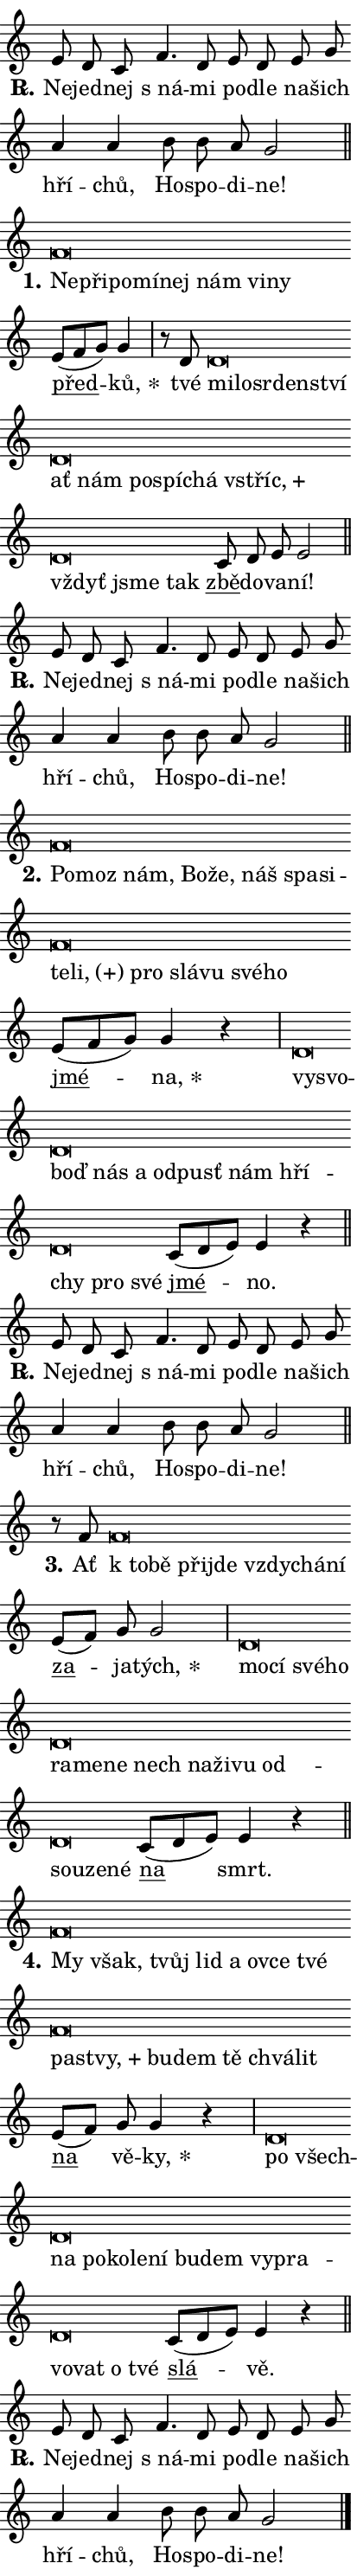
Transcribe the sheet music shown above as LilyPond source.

\version "2.24.0"
\header { tagline = "" }
\paper {
  indent = 0\cm
  top-margin = 0\cm
  right-margin = 0.13\cm % to fit lyric hyphens
  bottom-margin = 0\cm
  left-margin = 0\cm
  paper-width = 7\cm
  page-breaking = #ly:one-page-breaking
  system-system-spacing.basic-distance = #11
  score-system-spacing.basic-distance = #11
  ragged-last = ##f
}


%% Author: Thomas Morley
%% https://lists.gnu.org/archive/html/lilypond-user/2020-05/msg00002.html
#(define (line-position grob)
"Returns position of @var[grob} in current system:
   @code{'start}, if at first time-step
   @code{'end}, if at last time-step
   @code{'middle} otherwise
"
  (let* ((col (ly:item-get-column grob))
         (ln (ly:grob-object col 'left-neighbor))
         (rn (ly:grob-object col 'right-neighbor))
         (col-to-check-left (if (ly:grob? ln) ln col))
         (col-to-check-right (if (ly:grob? rn) rn col))
         (break-dir-left
           (and
             (ly:grob-property col-to-check-left 'non-musical #f)
             (ly:item-break-dir col-to-check-left)))
         (break-dir-right
           (and
             (ly:grob-property col-to-check-right 'non-musical #f)
             (ly:item-break-dir col-to-check-right))))
        (cond ((eqv? 1 break-dir-left) 'start)
              ((eqv? -1 break-dir-right) 'end)
              (else 'middle))))

#(define (tranparent-at-line-position vctor)
  (lambda (grob)
  "Relying on @code{line-position} select the relevant enry from @var{vctor}.
Used to determine transparency,"
    (case (line-position grob)
      ((end) (not (vector-ref vctor 0)))
      ((middle) (not (vector-ref vctor 1)))
      ((start) (not (vector-ref vctor 2))))))

noteHeadBreakVisibility =
#(define-music-function (break-visibility)(vector?)
"Makes @code{NoteHead}s transparent relying on @var{break-visibility}"
#{
  \override NoteHead.transparent =
    #(tranparent-at-line-position break-visibility)
#})

#(define delete-ledgers-for-transparent-note-heads
  (lambda (grob)
    "Reads whether a @code{NoteHead} is transparent.
If so this @code{NoteHead} is removed from @code{'note-heads} from
@var{grob}, which is supposed to be @code{LedgerLineSpanner}.
As a result ledgers are not printed for this @code{NoteHead}"
    (let* ((nhds-array (ly:grob-object grob 'note-heads))
           (nhds-list
             (if (ly:grob-array? nhds-array)
                 (ly:grob-array->list nhds-array)
                 '()))
           ;; Relies on the transparent-property being done before
           ;; Staff.LedgerLineSpanner.after-line-breaking is executed.
           ;; This is fragile ...
           (to-keep
             (remove
               (lambda (nhd)
                 (ly:grob-property nhd 'transparent #f))
               nhds-list)))
      ;; TODO find a better method to iterate over grob-arrays, similiar
      ;; to filter/remove etc for lists
      ;; For now rebuilt from scratch
      (set! (ly:grob-object grob 'note-heads)  '())
      (for-each
        (lambda (nhd)
          (ly:pointer-group-interface::add-grob grob 'note-heads nhd))
        to-keep))))

squashNotes = {
  \override NoteHead.X-extent = #'(-0.2 . 0.2)
  \override NoteHead.Y-extent = #'(-0.75 . 0)
  \override NoteHead.stencil =
    #(lambda (grob)
       (let ((pos (ly:grob-property grob 'staff-position)))
         (begin
           (if (< pos -7) (display "ERROR: Lower brevis then expected\n") (display "OK: Expected brevis position\n"))
           (if (<= pos -6) ly:text-interface::print ly:note-head::print))))
}
unSquashNotes = {
  \revert NoteHead.X-extent
  \revert NoteHead.Y-extent
  \revert NoteHead.stencil
}

hideNotes = \noteHeadBreakVisibility #begin-of-line-visible
unHideNotes = \noteHeadBreakVisibility #all-visible

% work-around for resetting accidentals
% https://lilypond.org/doc/v2.23/Documentation/notation/displaying-rhythms#unmetered-music
cadenzaMeasure = {
  \cadenzaOff
  \partial 1024 s1024
  \cadenzaOn
}

#(define-markup-command (accent layout props text) (markup?)
  "Underline accented syllable"
  (interpret-markup layout props
    #{\markup \override #'(offset . 4.3) \underline { #text }#}))

responsum = \markup \concat {
  "R" \hspace #-1.05 \path #0.1 #'((moveto 0 0.07) (lineto 0.9 0.8)) \hspace #0.05 "."
}

spaceSize = #0.6828661417322834 % exact space size for TeX Gyre Schola

\layout {
  \context {
    \Staff
    \remove "Time_signature_engraver"
    \override LedgerLineSpanner.after-line-breaking = #delete-ledgers-for-transparent-note-heads
  }
  \context {
    \Lyrics {
      \override LyricSpace.minimum-distance = \spaceSize
      \override LyricText.font-name = #"TeX Gyre Schola"
      \override LyricText.font-size = 1
      \override StanzaNumber.font-name = #"TeX Gyre Schola Bold"
      \override StanzaNumber.font-size = 1
    }
  }
  \context {
    \Score 
    \override NoteHead.text =
      #(lambda (grob) 
        (let ((pos (ly:grob-property grob 'staff-position)))
          #{\markup {
            \combine
              \halign #-0.55 \raise #(if (= pos -6) 0 0.5) \override #'(thickness . 2) \draw-line #'(3.2 . 0)
              \musicglyph "noteheads.sM1"
          }#}))
  }
}

% magnetic-lyrics.ily
%
%   written by
%     Jean Abou Samra <jean@abou-samra.fr>
%     Werner Lemberg <wl@gnu.org>
%
%   adapted by
%     Jiri Hon <jiri.hon@gmail.com>
%
% Version 2022-Apr-15

% https://www.mail-archive.com/lilypond-user@gnu.org/msg149350.html

#(define (Left_hyphen_pointer_engraver context)
   "Collect syllable-hyphen-syllable occurrences in lyrics and store
them in properties.  This engraver only looks to the left.  For
example, if the lyrics input is @code{foo -- bar}, it does the
following.

@itemize @bullet
@item
Set the @code{text} property of the @code{LyricHyphen} grob between
@q{foo} and @q{bar} to @code{foo}.

@item
Set the @code{left-hyphen} property of the @code{LyricText} grob with
text @q{foo} to the @code{LyricHyphen} grob between @q{foo} and
@q{bar}.
@end itemize

Use this auxiliary engraver in combination with the
@code{lyric-@/text::@/apply-@/magnetic-@/offset!} hook."
   (let ((hyphen #f)
         (text #f))
     (make-engraver
      (acknowledgers
       ((lyric-syllable-interface engraver grob source-engraver)
        (set! text grob)))
      (end-acknowledgers
       ((lyric-hyphen-interface engraver grob source-engraver)
        ;(when (not (grob::has-interface grob 'lyric-space-interface))
          (set! hyphen grob)));)
      ((stop-translation-timestep engraver)
       (when (and text hyphen)
         (ly:grob-set-object! text 'left-hyphen hyphen))
       (set! text #f)
       (set! hyphen #f)))))

#(define (lyric-text::apply-magnetic-offset! grob)
   "If the space between two syllables is less than the value in
property @code{LyricText@/.details@/.squash-threshold}, move the right
syllable to the left so that it gets concatenated with the left
syllable.

Use this function as a hook for
@code{LyricText@/.after-@/line-@/breaking} if the
@code{Left_@/hyphen_@/pointer_@/engraver} is active."
   (let ((hyphen (ly:grob-object grob 'left-hyphen #f)))
     (when hyphen
       (let ((left-text (ly:spanner-bound hyphen LEFT)))
         (when (grob::has-interface left-text 'lyric-syllable-interface)
           (let* ((common (ly:grob-common-refpoint grob left-text X))
                  (this-x-ext (ly:grob-extent grob common X))
                  (left-x-ext
                   (begin
                     ;; Trigger magnetism for left-text.
                     (ly:grob-property left-text 'after-line-breaking)
                     (ly:grob-extent left-text common X)))
                  ;; `delta` is the gap width between two syllables.
                  (delta (- (interval-start this-x-ext)
                            (interval-end left-x-ext)))
                  (details (ly:grob-property grob 'details))
                  (threshold (assoc-get 'squash-threshold details 0.2)))
             (when (< delta threshold)
               (let* (;; We have to manipulate the input text so that
                      ;; ligatures crossing syllable boundaries are not
                      ;; disabled.  For languages based on the Latin
                      ;; script this is essentially a beautification.
                      ;; However, for non-Western scripts it can be a
                      ;; necessity.
                      (lt (ly:grob-property left-text 'text))
                      (rt (ly:grob-property grob 'text))
                      (is-space (grob::has-interface hyphen 'lyric-space-interface))
                      (space (if is-space " " ""))
                      (extra-delta (if is-space spaceSize 0))
                      ;; Append new syllable.
                      (ltrt-space (if (and (string? lt) (string? rt))
                                (string-append lt space rt)
                                (make-concat-markup (list lt space rt))))
                      ;; Right-align `ltrt` to the right side.
                      (ltrt-space-markup (grob-interpret-markup
                               grob
                               (make-translate-markup
                                (cons (interval-length this-x-ext) 0)
                                (make-right-align-markup ltrt-space)))))
                 (begin
                   ;; Don't print `left-text`.
                   (ly:grob-set-property! left-text 'stencil #f)
                   ;; Set text and stencil (which holds all collected
                   ;; syllables so far) and shift it to the left.
                   (ly:grob-set-property! grob 'text ltrt-space)
                   (ly:grob-set-property! grob 'stencil ltrt-space-markup)
                   (ly:grob-translate-axis! grob (- (- delta extra-delta)) X))))))))))


#(define (lyric-hyphen::displace-bounds-first grob)
   ;; Make very sure this callback isn't triggered too early.
   (let ((left (ly:spanner-bound grob LEFT))
         (right (ly:spanner-bound grob RIGHT)))
     (ly:grob-property left 'after-line-breaking)
     (ly:grob-property right 'after-line-breaking)
     (ly:lyric-hyphen::print grob)))

squashThreshold = #0.4

\layout {
  \context {
    \Lyrics
    \consists #Left_hyphen_pointer_engraver
    \override LyricText.after-line-breaking =
      #lyric-text::apply-magnetic-offset!
    \override LyricHyphen.stencil = #lyric-hyphen::displace-bounds-first
    \override LyricText.details.squash-threshold = \squashThreshold
    \override LyricHyphen.minimum-distance = 0
    \override LyricHyphen.minimum-length = \squashThreshold
  }
}

squashText = \override LyricText.details.squash-threshold = 9999
unSquashText = \override LyricText.details.squash-threshold = \squashThreshold

leftText = \override LyricText.self-alignment-X = #LEFT
unLeftText = \revert LyricText.self-alignment-X

starOffset = #(lambda (grob) 
                (let ((x_offset (ly:self-alignment-interface::aligned-on-x-parent grob)))
                  (if (= x_offset 0) 0 (+ x_offset 1.2))))

star = #(define-music-function (syllable)(string?)
"Append star separator at the end of a syllable"
#{
  \once \override LyricText.X-offset = #starOffset
  \lyricmode { \markup {
    #syllable
    \override #'((font-name . "TeX Gyre Schola Bold")) \hspace #0.2 \lower #0.65 \larger "*"
  } }
#})

starAccent = #(define-music-function (syllable)(string?)
"Append star separator at the end of a syllable and make accent"
#{
  \once \override LyricText.X-offset = #starOffset
  \lyricmode { \markup {
    \accent #syllable
    \override #'((font-name . "TeX Gyre Schola Bold")) \hspace #0.2 \lower #0.65 \larger "*"
  } }
#})

breath = #(define-music-function (syllable)(string?)
"Append breathing indicator at the end of a syllable"
#{
  \lyricmode { \markup { #syllable "+" } }
#})

optionalBreath = #(define-music-function (syllable)(string?)
"Append optional breathing indicator at the end of a syllable"
#{
  \lyricmode { \markup { #syllable "(+)" } }
#})


\score {
    <<
        \new Voice = "melody" { \cadenzaOn \key c \major \relative { e'8 d c f4. d8 e d \bar "" e g \bar "" a4 a \bar "" b8 b a g2 \cadenzaMeasure \bar "||" \break } }
        \new Lyrics \lyricsto "melody" { \lyricmode { \set stanza = \responsum
Ne -- jed -- nej "s ná" -- mi po -- dle na -- šich hří -- chů, Ho -- spo -- di -- ne! } }
    >>
    \layout {}
}

\score {
    <<
        \new Voice = "melody" { \cadenzaOn \key c \major \relative { \squashNotes f'\breve*1/16 \hideNotes \breve*1/16 \bar "" \breve*1/16 \bar "" \breve*1/16 \bar "" \breve*1/16 \bar "" \breve*1/16 \bar "" \breve*1/16 \breve*1/16 \bar "" \unHideNotes \unSquashNotes \bar "" e8[( f g)] g4 \cadenzaMeasure \bar "|" r8 d \squashNotes d\breve*1/16 \hideNotes \breve*1/16 \bar "" \breve*1/16 \bar "" \breve*1/16 \bar "" \breve*1/16 \bar "" \breve*1/16 \bar "" \breve*1/16 \bar "" \breve*1/16 \bar "" \breve*1/16 \bar "" \breve*1/16 \bar "" \breve*1/16 \bar "" \breve*1/16 \bar "" \breve*1/16 \breve*1/16 \bar "" \unHideNotes \unSquashNotes \bar "" c8 d e e2 \cadenzaMeasure \bar "||" \break } }
        \new Lyrics \lyricsto "melody" { \lyricmode { \set stanza = "1."
\leftText Ne -- \squashText při -- po -- mí -- nej nám vi -- ny \unLeftText \unSquashText \markup \accent před -- \star ků, tvé \leftText mi -- \squashText lo -- sr -- den -- ství ať nám po -- spí -- chá \breath "vstříc," vždyť jsme tak \unLeftText \unSquashText \markup \accent zbě -- do -- va -- ní! } }
    >>
    \layout {}
}

\score {
    <<
        \new Voice = "melody" { \cadenzaOn \key c \major \relative { e'8 d c f4. d8 e d \bar "" e g \bar "" a4 a \bar "" b8 b a g2 \cadenzaMeasure \bar "||" \break } }
        \new Lyrics \lyricsto "melody" { \lyricmode { \set stanza = \responsum
Ne -- jed -- nej "s ná" -- mi po -- dle na -- šich hří -- chů, Ho -- spo -- di -- ne! } }
    >>
    \layout {}
}

\score {
    <<
        \new Voice = "melody" { \cadenzaOn \key c \major \relative { \squashNotes f'\breve*1/16 \hideNotes \breve*1/16 \bar "" \breve*1/16 \bar "" \breve*1/16 \bar "" \breve*1/16 \bar "" \breve*1/16 \bar "" \breve*1/16 \bar "" \breve*1/16 \bar "" \breve*1/16 \bar "" \breve*1/16 \bar "" \breve*1/16 \bar "" \breve*1/16 \bar "" \breve*1/16 \bar "" \breve*1/16 \breve*1/16 \bar "" \unHideNotes \unSquashNotes \bar "" e8[( f g)] g4 r \cadenzaMeasure \bar "|" \squashNotes d\breve*1/16 \hideNotes \breve*1/16 \bar "" \breve*1/16 \bar "" \breve*1/16 \bar "" \breve*1/16 \bar "" \breve*1/16 \bar "" \breve*1/16 \bar "" \breve*1/16 \bar "" \breve*1/16 \bar "" \breve*1/16 \bar "" \breve*1/16 \breve*1/16 \bar "" \unHideNotes \unSquashNotes \bar "" c8[( d e)] e4 r \cadenzaMeasure \bar "||" \break } }
        \new Lyrics \lyricsto "melody" { \lyricmode { \set stanza = "2."
\leftText Po -- \squashText moz nám, Bo -- že, náš spa -- si -- te -- \optionalBreath li, pro slá -- vu své -- ho \unLeftText \unSquashText \markup \accent jmé -- \star na, \leftText vy -- \squashText svo -- boď nás a od -- pusť nám hří -- chy pro své \unLeftText \unSquashText \markup \accent jmé -- no. } }
    >>
    \layout {}
}

\score {
    <<
        \new Voice = "melody" { \cadenzaOn \key c \major \relative { e'8 d c f4. d8 e d \bar "" e g \bar "" a4 a \bar "" b8 b a g2 \cadenzaMeasure \bar "||" \break } }
        \new Lyrics \lyricsto "melody" { \lyricmode { \set stanza = \responsum
Ne -- jed -- nej "s ná" -- mi po -- dle na -- šich hří -- chů, Ho -- spo -- di -- ne! } }
    >>
    \layout {}
}

\score {
    <<
        \new Voice = "melody" { \cadenzaOn \key c \major \relative { r8 f' \squashNotes f\breve*1/16 \hideNotes \breve*1/16 \bar "" \breve*1/16 \bar "" \breve*1/16 \bar "" \breve*1/16 \bar "" \breve*1/16 \breve*1/16 \bar "" \unHideNotes \unSquashNotes \bar "" e8[( f)] g g2 \cadenzaMeasure \bar "|" \squashNotes d\breve*1/16 \hideNotes \breve*1/16 \bar "" \breve*1/16 \bar "" \breve*1/16 \bar "" \breve*1/16 \bar "" \breve*1/16 \bar "" \breve*1/16 \bar "" \breve*1/16 \bar "" \breve*1/16 \bar "" \breve*1/16 \bar "" \breve*1/16 \bar "" \breve*1/16 \bar "" \breve*1/16 \bar "" \breve*1/16 \breve*1/16 \bar "" \unHideNotes \unSquashNotes \bar "" c8[( d e)] e4 r \cadenzaMeasure \bar "||" \break } }
        \new Lyrics \lyricsto "melody" { \lyricmode { \set stanza = "3."
Ať \leftText "k to" -- \squashText bě při -- jde vzdy -- chá -- ní \unLeftText \unSquashText \markup \accent za -- ja -- \star tých, \leftText mo -- \squashText cí své -- ho ra -- me -- ne nech na -- ži -- vu od -- sou -- ze -- né \unLeftText \unSquashText \markup \accent na smrt. } }
    >>
    \layout {}
}

\score {
    <<
        \new Voice = "melody" { \cadenzaOn \key c \major \relative { \squashNotes f'\breve*1/16 \hideNotes \breve*1/16 \bar "" \breve*1/16 \bar "" \breve*1/16 \bar "" \breve*1/16 \bar "" \breve*1/16 \bar "" \breve*1/16 \bar "" \breve*1/16 \bar "" \breve*1/16 \bar "" \breve*1/16 \bar "" \breve*1/16 \bar "" \breve*1/16 \bar "" \breve*1/16 \bar "" \breve*1/16 \breve*1/16 \bar "" \unHideNotes \unSquashNotes \bar "" e8[( f)] g g4 r \cadenzaMeasure \bar "|" \squashNotes d\breve*1/16 \hideNotes \breve*1/16 \bar "" \breve*1/16 \bar "" \breve*1/16 \bar "" \breve*1/16 \bar "" \breve*1/16 \bar "" \breve*1/16 \bar "" \breve*1/16 \bar "" \breve*1/16 \bar "" \breve*1/16 \bar "" \breve*1/16 \bar "" \breve*1/16 \bar "" \breve*1/16 \bar "" \breve*1/16 \breve*1/16 \bar "" \unHideNotes \unSquashNotes \bar "" c8[( d e)] e4 r \cadenzaMeasure \bar "||" \break } }
        \new Lyrics \lyricsto "melody" { \lyricmode { \set stanza = "4."
\leftText My \squashText však, tvůj lid a ov -- ce tvé pa -- \breath "stvy," bu -- dem tě chvá -- lit \unLeftText \unSquashText \markup \accent na vě -- \star ky, \leftText po \squashText všech -- na po -- ko -- le -- ní bu -- dem vy -- pra -- vo -- vat o tvé \unLeftText \unSquashText \markup \accent slá -- vě. } }
    >>
    \layout {}
}

\score {
    <<
        \new Voice = "melody" { \cadenzaOn \key c \major \relative { e'8 d c f4. d8 e d \bar "" e g \bar "" a4 a \bar "" b8 b a g2 \cadenzaMeasure \bar "||" \break } \bar "|." }
        \new Lyrics \lyricsto "melody" { \lyricmode { \set stanza = \responsum
Ne -- jed -- nej "s ná" -- mi po -- dle na -- šich hří -- chů, Ho -- spo -- di -- ne! } }
    >>
    \layout {}
}
